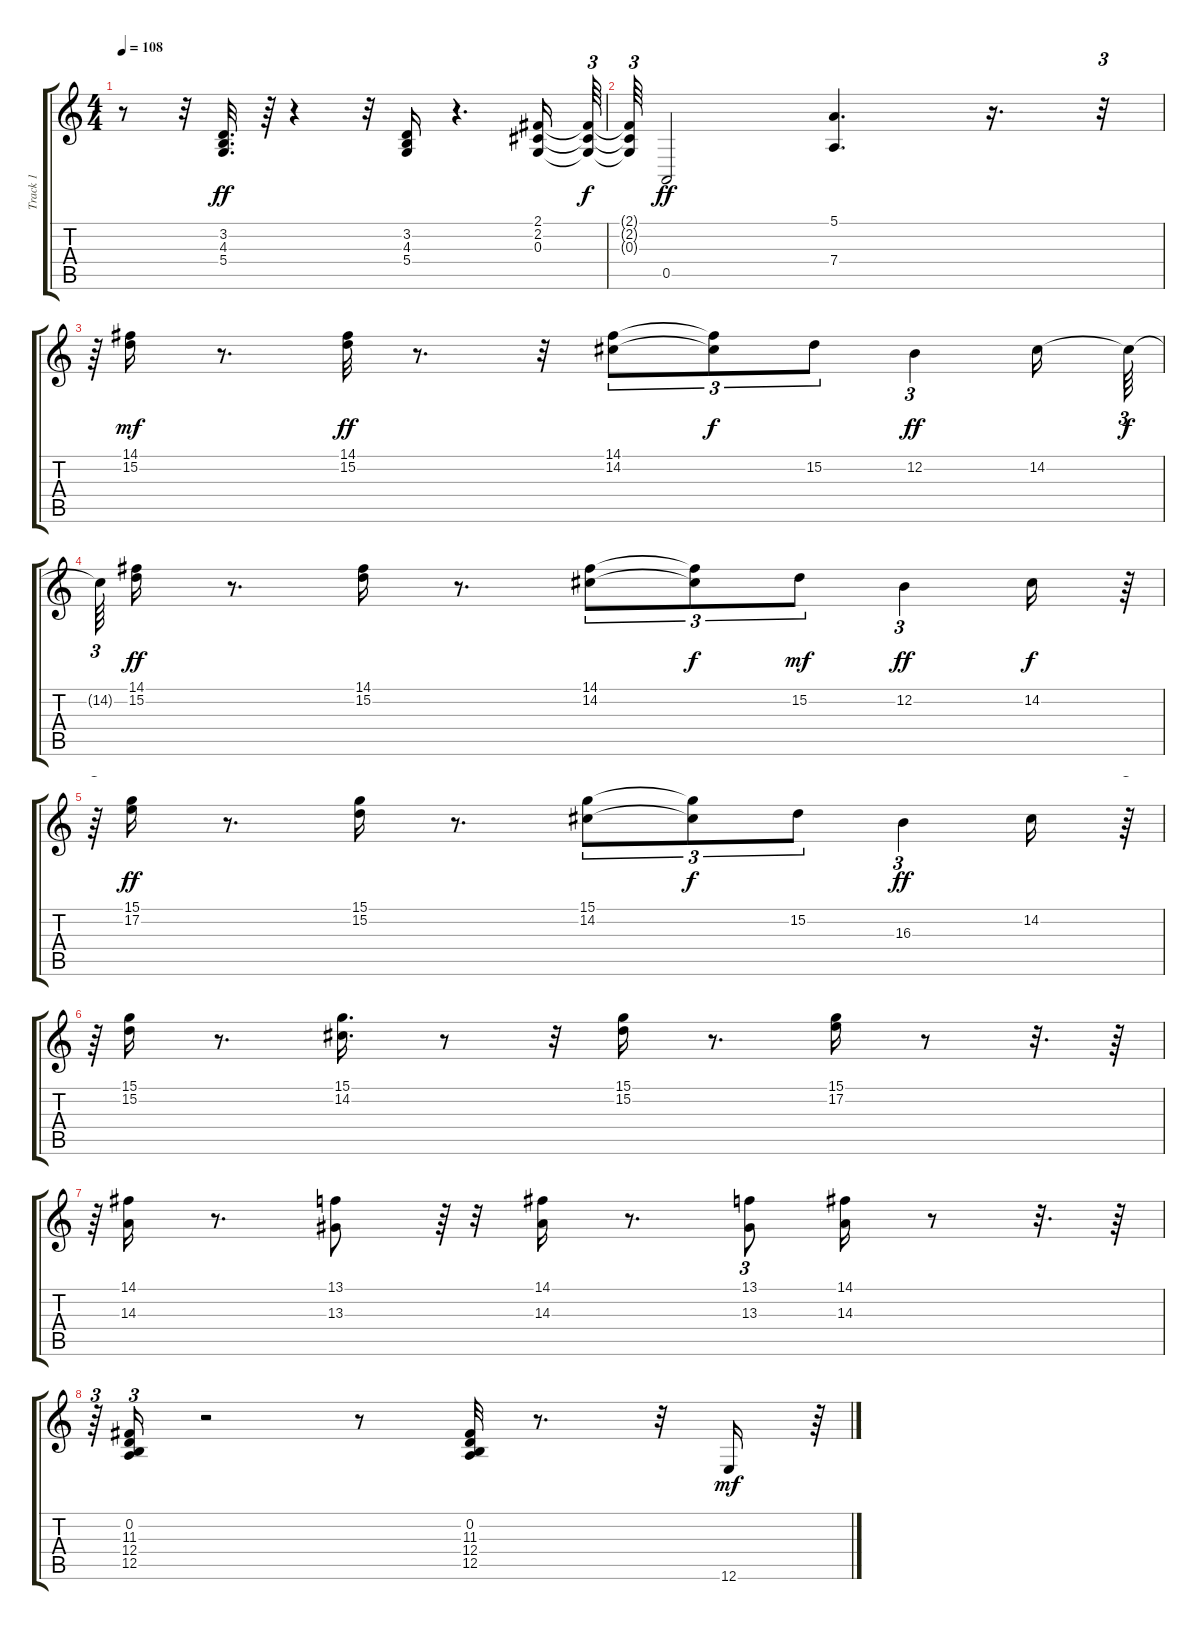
\track ("Track 1" "Track 1") {instrument acousticgrandpiano}
\staff {score tabs}
\tuning (E4 B3 G3 D3 A2 E2) {hide}
\ts (4 4)
\tempo 108
\clef g2
\ks c
r.8{dy f} r.32 (3.2 4.3 5.4).32{d dy ff} r.64 r.4 r.32 (3.2 4.3 5.4).16 r.4{d} (2.1 2.2 0.3).16 (2.1{t} 2.2{t} 0.3{t}).64{tu (3 2) dy f} |
(2.1{t} 2.2{t} 0.3{t}).64{tu (3 2)} 0.5.2{dy ff} (5.1 7.4).4{d} r.16{d} r.32{tu (3 2)} |
r.64{tu (3 2)} (14.1 15.2).16{dy mf} r.8{d} (14.1 15.2).32{dy ff} r.8{d} r.32 (14.1 14.2).8{tu (3 2)} (14.1{t} 14.2{t}).8{tu (3 2) dy f} 15.2.8{tu (3 2)} 12.2.4{tu (3 2) dy ff} 14.2.16 14.2{t}.64{tu (3 2) dy f} |
14.2{t}.64{tu (3 2)} (14.1 15.2).16{dy ff} r.8{d} (14.1 15.2).16 r.8{d} (14.1 14.2).8{tu (3 2)} (14.1{t} 14.2{t}).8{tu (3 2) dy f} 15.2.8{tu (3 2) dy mf} 12.2.4{tu (3 2) dy ff} 14.2.16{dy f} r.64{tu (3 2)} |
r.64{tu (3 2)} (15.1 17.2).16{dy ff} r.8{d} (15.1 15.2).16 r.8{d} (15.1 14.2).8{tu (3 2)} (15.1{t} 14.2{t}).8{tu (3 2) dy f} 15.2.8{tu (3 2)} 16.3.4{tu (3 2) dy ff} 14.2.16 r.64{tu (3 2)} |
r.64{tu (3 2)} (15.1 15.2).16 r.8{d} (15.1 14.2).16{d} r.8 r.32 (15.1 15.2).16 r.8{d} (15.1 17.2).16 r.8 r.32{d} r.64 |
r.64{tu (3 2)} (14.1 14.3).16 r.8{d} (13.1 13.3).8 r.64{tu (3 2)} r.32 (14.1 14.3).16 r.8{d} (13.1 13.3).8{tu (3 2)} (14.1 14.3).16 r.8 r.32{d} r.64 |
r.64{tu (3 2)} (0.2 11.3 12.4 12.5).16{tu (3 2)} r.2 r.8 (0.2 11.3 12.4 12.5).32 r.8{d} r.32 12.6.16{dy mf} r.64{tu (3 2)}
